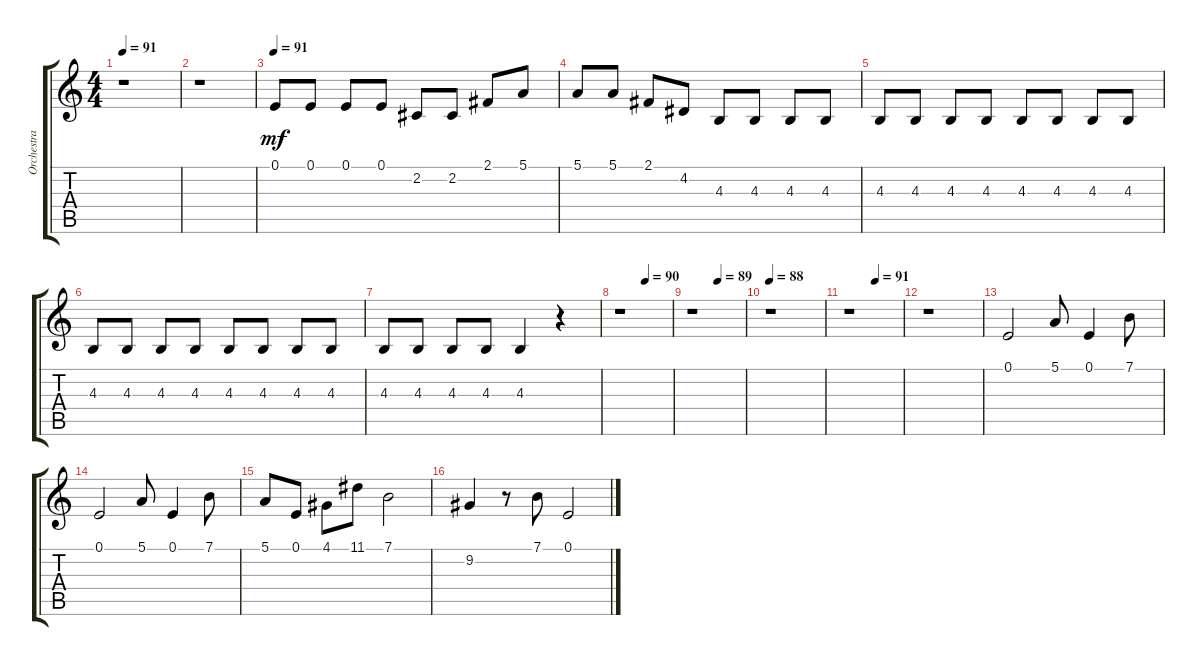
\track ("Orchestra" "Orchestra") {instrument stringensemble1}
\staff {score tabs}
\tuning (E4 B3 G3 D3 A2 E2) {hide}
\ts (4 4)
\tempo 91
\clef g2
\ks c
r.1{dy mf} |
r.1 |
\tempo 91
0.1.8 0.1.8 0.1.8 0.1.8 2.2.8 2.2.8 2.1.8 5.1.8 |
5.1.8 5.1.8 2.1.8 4.2.8 4.3.8 4.3.8 4.3.8 4.3.8 |
4.3.8 4.3.8 4.3.8 4.3.8 4.3.8 4.3.8 4.3.8 4.3.8 |
4.3.8 4.3.8 4.3.8 4.3.8 4.3.8 4.3.8 4.3.8 4.3.8 |
4.3.8 4.3.8 4.3.8 4.3.8 4.3.4 r.4 |
\tempo (90 0.5)
r.1 |
\tempo (89 0.5)
r.1 |
\tempo 88
r.1 |
\tempo (91 0.5)
r.1 |
r.1 |
0.1.2 5.1.8 0.1.4 7.1.8 |
0.1.2 5.1.8 0.1.4 7.1.8 |
5.1.8 0.1.8 4.1.8 11.1.8 7.1.2 |
9.2.4 r.8 7.1.8 0.1.2
